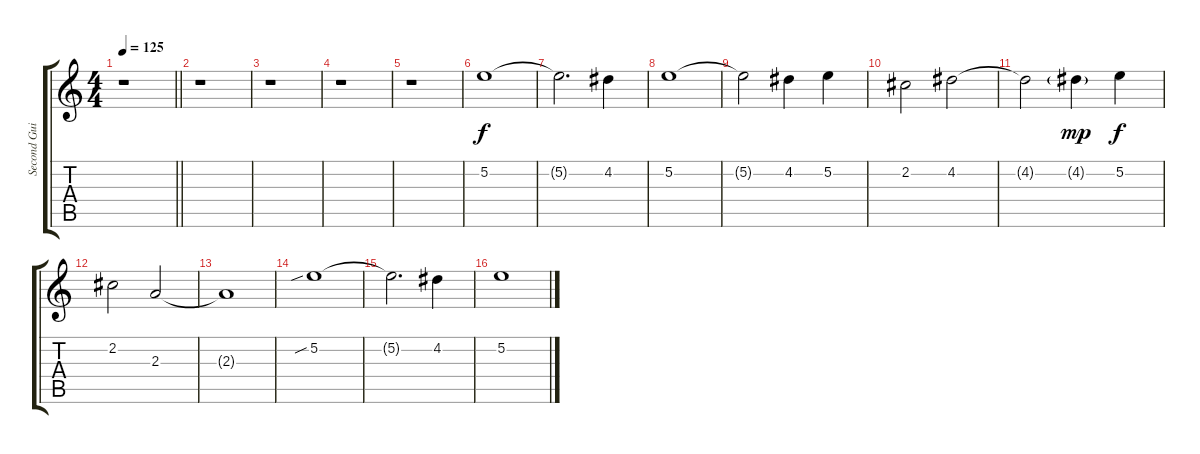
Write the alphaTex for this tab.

\track ("Second Guitar" "Second Gui") {instrument distortionguitar}
\staff {score tabs}
\tuning (E4 B3 G3 D3 A2 E2) {hide}
\ts (4 4)
\tempo 125
\clef g2
\barLineRight lightlight
\ks c
r.1{dy f} |
r.1 |
r.1 |
r.1 |
r.1 |
5.2.1{volume 6} |
5.2{t}.2{d} 4.2.4 |
5.2.1 |
5.2{t}.2 4.2.4 5.2.4 |
2.2.2 4.2.2 |
4.2{t}.2 4.2{g}.4{dy mp} 5.2.4{dy f} |
2.2.2 2.3.2 |
2.3{t}.1 |
5.2{sib}.1 |
5.2{t}.2{d} 4.2.4 |
5.2.1
